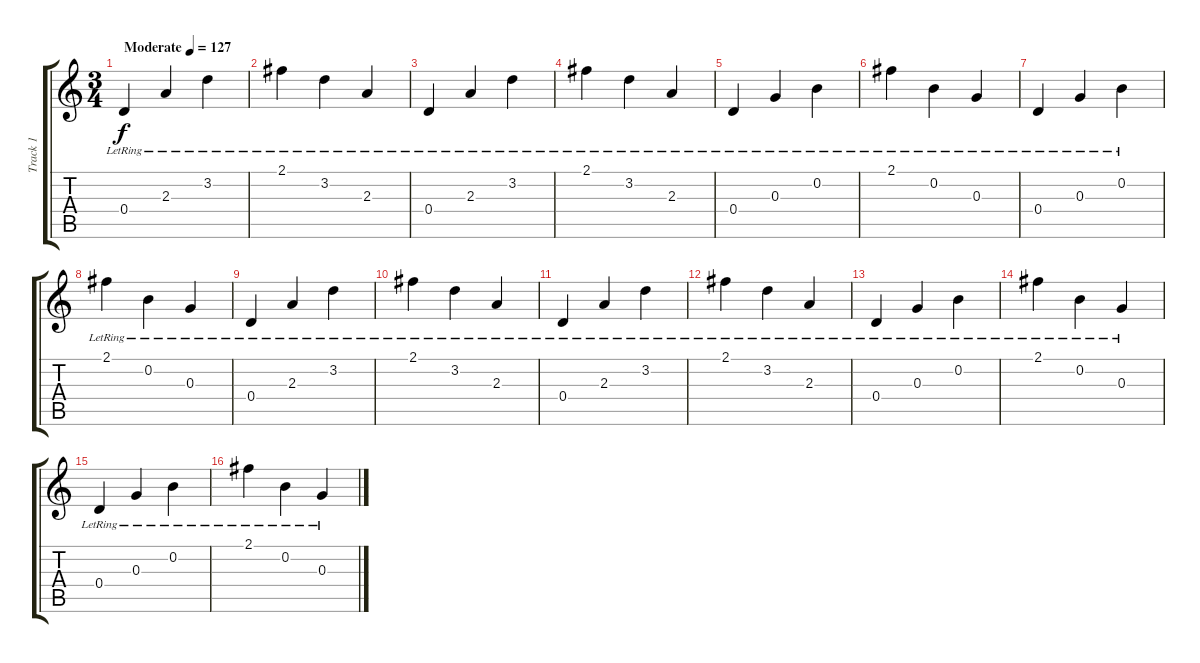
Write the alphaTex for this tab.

\track ("Track 1" "Track 1") {instrument acousticguitarsteel}
\staff {score tabs}
\tuning (E4 B3 G3 D3 A2 E2) {hide}
\ts (3 4)
\tempo (127 "Moderate")
\clef g2
\ks c
0.4{lr}.4{dy f instrument acousticguitarsteel} 2.3{lr}.4 3.2{lr}.4 |
2.1{lr}.4 3.2{lr}.4 2.3{lr}.4 |
0.4{lr}.4 2.3{lr}.4 3.2{lr}.4 |
2.1{lr}.4 3.2{lr}.4 2.3{lr}.4 |
0.4{lr}.4 0.3{lr}.4 0.2{lr}.4 |
2.1{lr}.4 0.2{lr}.4 0.3{lr}.4 |
0.4{lr}.4 0.3{lr}.4 0.2{lr}.4 |
2.1{lr}.4 0.2{lr}.4 0.3{lr}.4 |
0.4{lr}.4 2.3{lr}.4 3.2{lr}.4 |
2.1{lr}.4 3.2{lr}.4 2.3{lr}.4 |
0.4{lr}.4 2.3{lr}.4 3.2{lr}.4 |
2.1{lr}.4 3.2{lr}.4 2.3{lr}.4 |
0.4{lr}.4 0.3{lr}.4 0.2{lr}.4 |
2.1{lr}.4 0.2{lr}.4 0.3{lr}.4 |
0.4{lr}.4 0.3{lr}.4 0.2{lr}.4 |
2.1{lr}.4 0.2{lr}.4 0.3{lr}.4
